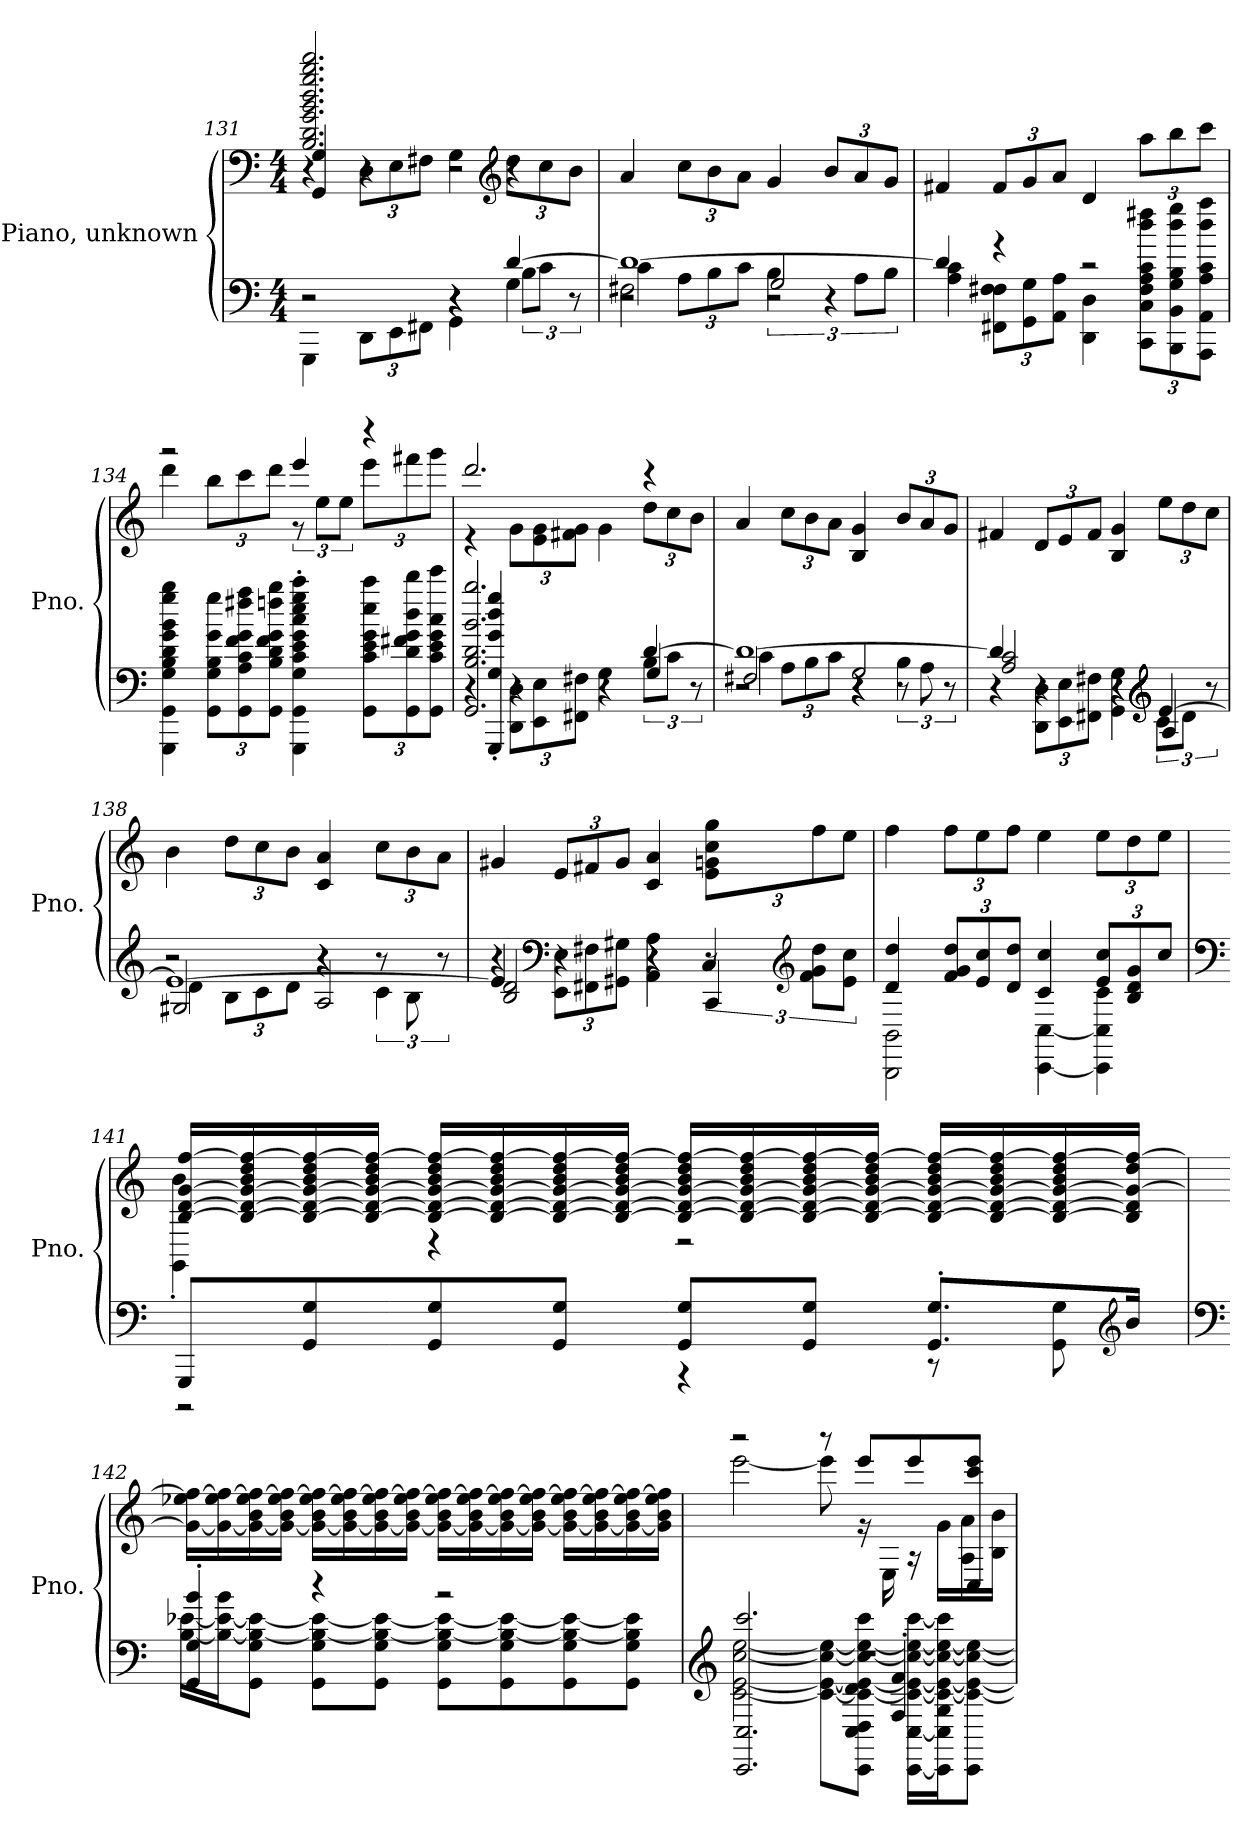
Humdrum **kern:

**kern	**kern
*part1	*part1
*staff2	*staff1
*I"Piano, unknown	*
*I'Pno.	*
*clefF4	*clefF4
*k[]	*k[]
*M4/4	*M4/4
=131	=131
*^	*^
*	*^	*	*^
2r	2r	4GGG\	2.B/ 2.d/ 2.g/ 2.b/ 2.dd/ 2.gg/ 2.bb/ 2.ddd/	4r	4GG/ 4G/
*	*	*Xbrackettup	*	*Xbrackettup	*
.	.	12DD\L	.	12D\L	4r
.	.	12EE\	.	12E\	.
.	.	12FF#X\J	.	12F#X\J	.
4r	4r	4GG\	.	4G\	2r
*	*	*	*clefG2	*	*
*	*	*brackettup	*	*	*
[4d/	4G\	12B\L	4r	12dd\L	.
.	.	12c\J	.	12cc\	.
.	.	12r	.	12b\J	.
*	*	*	*v	*v	*v
!!LO:LB:g=z
=132	=132	=132	=132
*	*	*^	*
1d_	2F#X\	2r	4c\	4a/
*	*	*	*Xbrackettup	*
.	.	.	12A\L	12cc\L
.	.	.	12B\	12b\
.	.	.	12c\J	12a\J
*	*	*	*brackettup	*
.	4B\	2G/	3r	4g/
.	4r	.	.	12b/L
.	.	.	12A\L	12a/
.	.	.	12B\J	12g/J
*	*v	*v	*v	*
=133	=133	=133
4d/]	4A\ 4c\	4f#X/
*	*Xbrackettup	*
4r	12FF#X\ 12F\ 12F#X\L	12f#/L
.	12GG\ 12G\	12g/
.	12AA\ 12A\J	12a/J
2r	4DD\ 4D\	4d/
.	12CC\ 12C\ 12F#\ 12A\ 12c\ 12dd\ 12ff#X\L	12aa\L
.	12BBB\ 12BB\ 12G\ 12B\ 12dd\ 12gg\	12bb\
.	12AAA\ 12AA\ 12A\ 12c\ 12dd\ 12aa\J	12ccc\J
*v	*v	*
=134	=134
*	*^
4GGG\ 4GG\ 4G\ 4B\ 4d\ 4g\ 4b\ 4gg\ 4bb\	2r	4ddd\
12GG\ 12G\ 12B\ 12g\ 12gg\L	.	12bb\L
12GG\ 12A\ 12c\ 12f\ 12g\ 12ff#X\ 12aa\	.	12ccc\
12GG\ 12B\ 12d\ 12f\ 12g\ 12ffn\ 12bb\J	.	12ddd\J
*	*	*brackettup
4GGG\' 4GG\' 4G\' 4c\' 4e\' 4g\' 4cc\' 4ee\' 4gg\' 4ccc\'	4eee/	12r
.	.	12ee\L
.	.	12ee\J
*	*	*Xbrackettup
12GG\ 12c\ 12e\ 12g\ 12ee\ 12ccc\L	4r	12eee\L
12GG\ 12d\ 12f#X\ 12g\ 12dd\ 12ddd\	.	12fff#X\
12GG\ 12c\ 12e\ 12g\ 12cc\ 12eee\J	.	12ggg\J
!!LO:PB:g=z	!!
=135	=135	=135
*^	*	*
*	*^	*	*
2.GG/ 2.B/ 2.d/ 2.b/ 2.bb/	4GGG/' 4G/' 4g/' 4dd/' 4gg/'	4r	2.ddd/	4r
.	4r	12DD\ 12D\L	.	12g\L
.	.	12EE\ 12E\	.	12e\ 12g\
.	.	12FF#X\ 12F#X\J	.	12f#X\ 12g\J
.	4r	4G\	.	4g\
*	*	*brackettup	*	*
[4d/	4G/	12B\L	4r	12dd\L
.	.	12c\J	.	12cc\
.	.	12r	.	12b\J
*	*	*	*v	*v
=136	=136	=136	=136
*	*	*^	*
1d_	2r	2F#X/	4c\	4a/
*	*	*	*Xbrackettup	*
.	.	.	12A\L	12cc\L
.	.	.	12B\	12b\
.	.	.	12c\J	12a\J
.	4r	2G/	4r	4B/ 4g/
*	*	*	*brackettup	*
.	4B\	.	12r	12b/L
.	.	.	12A\	12a/
.	.	.	12r	12g/J
*	*	*v	*v	*
=137	=137	=137	=137
4d/]	2A/ 2c/	4r	4f#X/
*	*	*Xbrackettup	*
4r	.	12DD\ 12D\L	12d/L
.	.	12EE\ 12E\	12e/
.	.	12FF#X\ 12F#X\J	12f#/J
4r	4r	4GG\ 4G\	4B/ 4g/
*clefG2	*	*	*
*	*	*brackettup	*
[4e/	4A/	12c\L	12ee\L
.	.	12d\J	12dd\
.	.	12r	12cc\J
=138	=138	=138	=138
*	*	*^	*
1e_	2r	2G#X/	4d\	4b\
*	*	*	*Xbrackettup	*
.	.	.	12B\L	12dd\L
.	.	.	12c\	12cc\
.	.	.	12d\J	12b\J
.	4r	2A/	4r	4c/ 4a/
*	*	*	*brackettup	*
.	4c\	.	12r	12cc\L
.	.	.	12B\	12b\
.	.	.	12r	12a\J
*	*	*v	*v	*
!!LO:LB:g=z
=139	=139	=139	=139
4e/]	2B/ 2d/	4r	4g#X/
*clefF4	*	*	*
*	*	*Xbrackettup	*
4r	.	12EE\ 12E\L	12e/L
.	.	12FF#X\ 12F#X\	12f#X/
.	.	12GG#X\ 12G#X\J	12g#/J
4r	4r	4AA\ 4A\	4c/ 4a/
*	*	*brackettup	*
4CC/	4C/	12r	12e\ 12gn\ 12cc\ 12gg\L
*clefG2	*	*	*
.	.	12f\ 12g\ 12dd\L	12ff\
.	.	12e\ 12cc\J	12ee\J
*	*v	*v	*
=140	=140	=140
4d/ 4dd/	2BBB\ 2BB\	4ff\
*Xbrackettup	*	*
12f/ 12g/ 12dd/L	.	12ff\L
12e/ 12cc/	.	12ee\
12d/ 12dd/J	.	12ff\J
4c/ 4cc/	[4CC\ [4C\	4ee\
12e/ 12cc/L	4CC\] 4C\] 4c\	12ee\L
12B/ 12d/ 12g/	.	12dd\
12cc/J	.	12ee\J
!!LO:LB:g=z
=141	=141	=141
*clefF4	*	*
*	*	*^
8GGG/L	2r	[16B/ [16d/ [16g/ [16ff/LL	4GG\' 4b\'
.	.	16B/_ 16d/_ 16g/_ 16b/ 16dd/ 16ff/_	.
8GG/ 8G/	.	16B/_ 16d/_ 16g/_ 16b/ 16dd/ 16ff/_	.
.	.	16B/_ 16d/_ 16g/_ 16b/ 16dd/ 16ff/_JJ	.
8GG/ 8G/	.	16B/_ 16d/_ 16g/_ 16b/ 16dd/ 16ff/_LL	4r
.	.	16B/_ 16d/_ 16g/_ 16b/ 16dd/ 16ff/_	.
8GG/ 8G/J	.	16B/_ 16d/_ 16g/_ 16b/ 16dd/ 16ff/_	.
.	.	16B/_ 16d/_ 16g/_ 16b/ 16dd/ 16ff/_JJ	.
8GG/ 8G/L	4r	16B/_ 16d/_ 16g/_ 16b/ 16dd/ 16ff/_LL	2r
.	.	16B/_ 16d/_ 16g/_ 16b/ 16dd/ 16ff/_	.
8GG/ 8G/J	.	16B/_ 16d/_ 16g/_ 16b/ 16dd/ 16ff/_	.
.	.	16B/_ 16d/_ 16g/_ 16b/ 16dd/ 16ff/_JJ	.
8.GG/' 8.G/'L	8r	16B/_ 16d/_ 16g/_ 16b/ 16dd/ 16ff/_LL	.
.	.	16B/_ 16d/_ 16g/_ 16b/ 16dd/ 16ff/_	.
.	8GG\ 8G\	16B/_ 16d/_ 16g/_ 16b/ 16dd/ 16ff/_	.
*clefG2	*	*	*
16b/Jk	.	16B/] 16d/] 16g/_ 16dd/ 16ff/_JJ	.
*	*	*v	*v
!!LO:LB:g=z
=142	=142	=142
*clefF4	*	*
4GG/' 4G/' 4b/'	[16B\ [16e-X\LL	16g\_ 16ee-X\ 16ff\_LL
.	16B\_ 16e-\_ 16b\J	16g\_ 16ee-\ 16ff\_
.	8GG\ 8G\ 8B\_ 8e-\_J	16g\_ 16b\ 16ee-\ 16ff\_
.	.	16g\_ 16b\ 16ee-\ 16ff\_JJ
4r	8GG\ 8G\ 8B\_ 8e-\_L	16g\_ 16b\ 16ee-\ 16ff\_LL
.	.	16g\_ 16b\ 16ee-\ 16ff\_
.	8GG\ 8G\ 8B\_ 8e-\_J	16g\_ 16b\ 16ee-\ 16ff\_
.	.	16g\_ 16b\ 16ee-\ 16ff\_JJ
2r	8GG\ 8G\ 8B\_ 8e-\_L	16g\_ 16b\ 16ee-\ 16ff\_LL
.	.	16g\_ 16b\ 16ee-\ 16ff\_
.	8GG\ 8G\ 8B\_ 8e-\_	16g\_ 16b\ 16ee-\ 16ff\_
.	.	16g\_ 16b\ 16ee-\ 16ff\_JJ
.	8GG\ 8G\ 8B\_ 8e-\_	16g\_ 16b\ 16ee-\ 16ff\_LL
.	.	16g\_ 16b\ 16ee-\ 16ff\_
.	8GG\ 8G\ 8B\] 8e-\]J	16g\_ 16b\ 16ee-\ 16ff\_
.	.	16g\] 16b\ 16ee-\ 16ff\]JJ
*v	*v	*
=143	=143
*clefG2	*
*^	*^
*	*^	*	*
1r	[2c\ [2e\ [2cc\ [2ee\	2.CC/ 2.C/ 2.ccc/	2r	[2eee\
.	8c\_ 8e\_ 8cc\_ 8ee\_L	.	8r	8eee\]
.	8CC\ 8C\ 8D\ 8c\_ 8d\ 8e\_ 8cc\_ 8ee\_ 8ccc\J	.	8eee/L	16r
.	.	.	.	16E\
.	[16CC\ [16C\ 16c\_ 16e\_ 16cc\_ 16ee\_ [16ccc\LL	4F/' 4f/'	8eee/	16r
.	16CC\] 16C\] 16G\ 16c\_ 16e\_ 16cc\_ 16ee\_ 16ccc\]J	.	.	16g\LL
.	8CC\ 8c\_ 8e\_ 8cc\_ 8ee\_J	.	8C/ 8ccc/ 8eee/J	16A\ 16a\
.	.	.	.	16B\ 16b\JJ
*v	*v	*v	*	*
*	*v	*v
=	=
*-	*-
